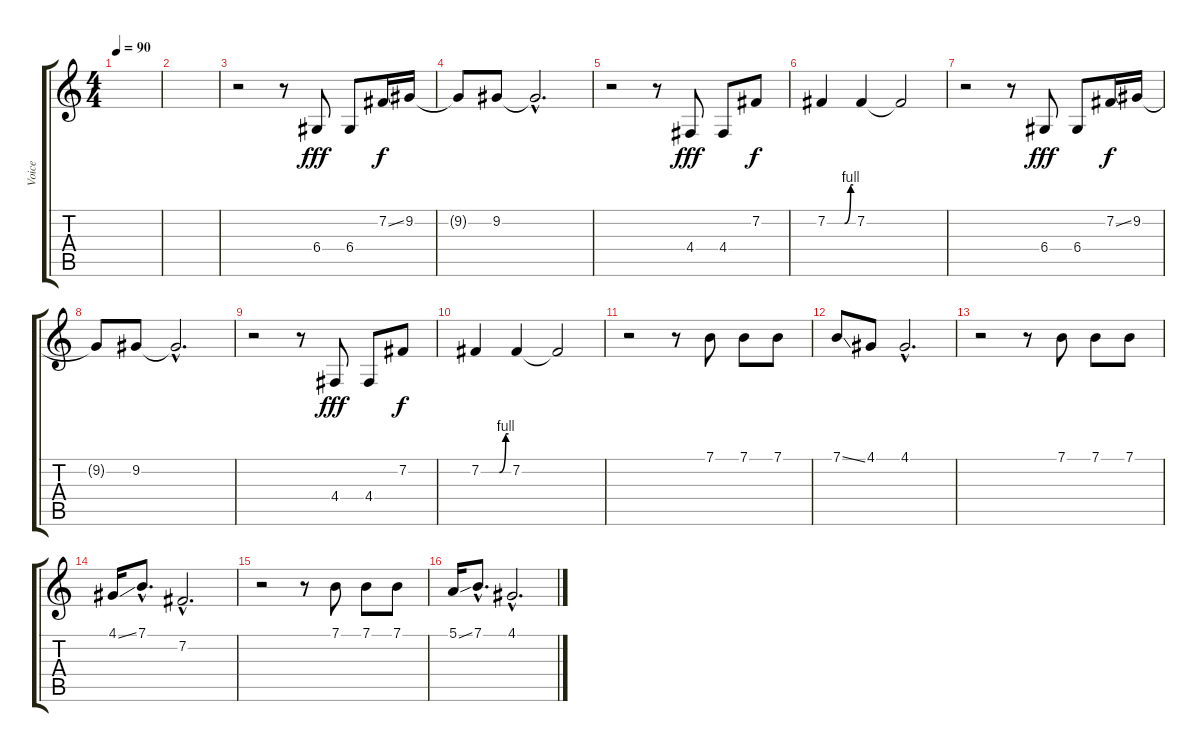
\track ("Voice" "Voice") {instrument voiceoohs}
\staff {score tabs}
\tuning (E4 B3 G3 D3 A2 E2) {hide}
\ts (4 4)
\tempo 90
\clef g2
\ks c
|
|
r.2 r.8 6.4.8{dy fff} 6.4.8 7.2{ss}.16{dy f} 9.2.16 |
9.2{t}.8 9.2.8 9.2{hac t}.2{d} |
r.2 r.8 4.4.8{dy fff} 4.4.8 7.2.8{dy f} |
7.2{be (custom 0 0 40 0 54 4 60 4)}.4 7.2.4 7.2{t}.2 |
r.2 r.8 6.4.8{dy fff} 6.4.8 7.2{ss}.16{dy f} 9.2.16 |
9.2{t}.8 9.2.8 9.2{hac t}.2{d} |
r.2 r.8 4.4.8{dy fff} 4.4.8 7.2.8{dy f} |
7.2{be (custom 0 0 40 0 54 4 60 4)}.4 7.2.4 7.2{t}.2 |
r.2 r.8 7.1.8 7.1.8 7.1.8 |
7.1{ss}.8 4.1.8 4.1{hac}.2{d} |
r.2 r.8 7.1.8 7.1.8 7.1.8 |
4.1{ss}.16 7.1{hac}.8{d} 7.2{hac}.2{d} |
r.2 r.8 7.1.8 7.1.8 7.1.8 |
5.1{ss}.16 7.1{hac}.8{d} 4.1{hac}.2{d}
